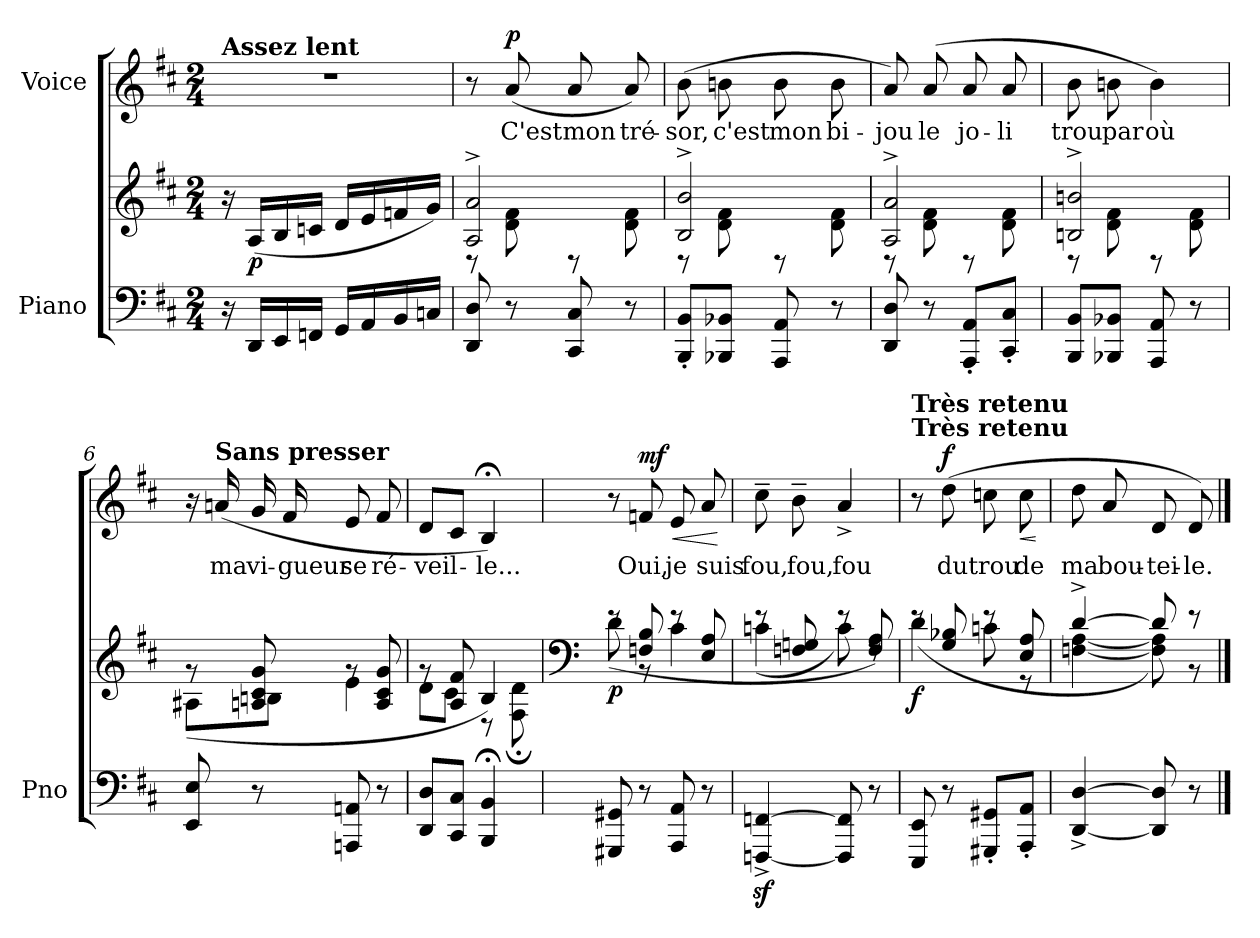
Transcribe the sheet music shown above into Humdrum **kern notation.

**kern	**kern	**dynam	**kern	**text	**dynam
*part2	*part2	*part2	*part1	*part1	*part1
*staff3	*staff2	*staff2/3	*staff1	*staff1	*staff1
*I"Piano	*	*	*I"Voice	*	*
*I'Pno	*	*	*	*	*
*clefF4	*clefG2	*	*clefG2	*	*
*k[f#c#]	*k[f#c#]	*	*k[f#c#]	*	*
*M2/4	*M2/4	*	*M2/4	*	*
=1	=1	=1	=1	=1	=1
!	!	!	!LO:TX:a:B:t=Assez lent	!	!
16r	16r	.	2r	.	.
!	!	!LO:DY:b	!	!	!
16DD/LL	(16A/LL	p	.	.	.
16EE/	16B/	.	.	.	.
16FFn/JJ	16cn/JJ	.	.	.	.
16GG/LL	16d/LL	.	.	.	.
16AA/	16e/	.	.	.	.
16BB/	16fn/	.	.	.	.
16Cn/JJ	16g/JJ)	.	.	.	.
=2	=2	=2	=2	=2	=2
*	*^	*	*	*	*
8DD/ 8D/	2A/^ 2a/^	8r	.	8r	.	.
!	!	!	!	!	!LO:LY:b	!LO:DY:b
8r	.	8d\ 8f#i\	.	(>8a/	C'est	p
!	!	!	!	!	!LO:LY:b	!
8CC#i/ 8C#i/	.	8r	.	8a/	mon	.
!	!	!	!	!	!LO:LY:b	!
8r	.	8d\ 8f#\	.	8a/)	tré-	.
=3	=3	=3	=3	=3	=3	=3
!	!	!	!	!	!LO:LY:b	!
8BBB/' 8BB/'L	2B/^ 2b/^	8r	.	(8b\	-sor,	.
!	!	!	!	!	!LO:LY:b	!
8BBB-X/ 8BB-X/J	.	8d\ 8f#\	.	8bni\	c'est	.
!	!	!	!	!	!LO:LY:b	!
8AAA/ 8AA/	.	8r	.	8b\	mon	.
!	!	!	!	!	!LO:LY:b	!
8r	.	8d\ 8f#\	.	8b\	bi-	.
!!LO:LB:g=z
=4	=4	=4	=4	=4	=4	=4
!	!	!	!	!	!LO:LY:b	!
8DD/ 8D/	2A/^ 2a/^	8r	.	8a/)	-jou	.
!	!	!	!	!	!LO:LY:b	!
8r	.	8d\ 8f#\	.	(8a/	le	.
!	!	!	!	!	!LO:LY:b	!
8AAA/' 8AA/'L	.	8r	.	8a/	jo-	.
!	!	!	!	!	!LO:LY:b	!
8CC#/' 8C#/'J	.	8d\ 8f#\	.	8a/	-li	.
=5	=5	=5	=5	=5	=5	=5
!	!	!	!	!	!LO:LY:b	!
8BBB/ 8BB/L	2Bni/^ 2bni/^	8r	.	8b\	trou	.
!	!	!	!	!	!LO:LY:b	!
8BBB-X/ 8BB-X/J	.	8d\ 8f#\	.	8bni\	par	.
!	!	!	!	!	!LO:LY:b	!
8AAA/ 8AA/	.	8r	.	4b\)	où	.
8r	.	8d\ 8f#\	.	.	.	.
=6	=6	=6	=6	=6	=6	=6
8EE/ 8E/	8rg	(8A#X\L	.	16r	.	.
!	!	!	!	!LO:TX:a:B:t=Sans presser	!	!
!	!	!	!	!	!LO:LY:b	!
.	.	.	.	(16ani/	ma	.
!	!	!	!	!	!LO:LY:b	!
8r	8Ani/ 8c#i/ 8g/	8Bn\J	.	16g/	vi-	.
!	!	!	!	!	!LO:LY:b	!
.	.	.	.	16f#/	-gueur	.
!	!	!	!	!	!LO:LY:b	!
8AAAni/ 8AAni/	8rg	4e\	.	8e/	se	.
!	!	!	!	!	!LO:LY:b	!
8r	8A/ 8c#/ 8g/	.	.	8f#/	ré-	.
=7	=7	=7	=7	=7	=7	=7
!	!	!	!	!	!LO:LY:b	!
8DD/ 8D/L	8rg	8d\L	.	8d/L	-veil-	.
8CC#/ 8C#/J	8A/ 8f#/	8c#\J	.	8c#/J	.	.
!	!	!	!	!	!LO:LY:b	!
4BBB/;< 4BB/;<	4B/)	8r	.	4B;</)	-le...	.
.	.	8F#\;< 8d\;<	.	.	.	.
!!LO:LB:g=z
=8	=8	=8	=8	=8	=8	=8
*	*clefF4	*	*	*	*	*
!	!	!	!LO:DY:b	!	!	!
8GGG#X/ 8GG#X/	8re	(8d\	p	8r	.	.
!	!	!	!	!	!LO:LY:b	!LO:HP:b
!	!	!	!	!	!	!LO:DY:n=1:b
8r	8Fn/ 8B/	8r	.	8fn/	Oui,	< mf
!	!	!	!	!	!LO:LY:b	!
8AAA/ 8AA/	8re	4c#i\	.	8e/	je	.
!	!	!	!	!	!LO:LY:b	!
8r	8E/ 8A/	.	.	8a/	suis	.
*	*v	*v	*	*	*	*
.	.	.	.	.	[
=9	=9	=9	=9	=9	=9
*	*^	*	*	*	*
!	!	!	!	!	!LO:LY:b	!
[4FFFn/z<^ [4FFn/z<^	8re	(>4cn\	.	8cc#~\	fou,	.
!	!	!	!	!	!LO:LY:b	!
.	8Fn/ 8Gn/	.	.	8b~\	fou,	.
!	!	!	!	!	!LO:LY:b	!
8FFF/] 8FF/]	8re	8c\)	.	4a^/	fou	.
8r	8F/ 8A/)	8rF	.	.	.	.
=10	=10	=10	=10	=10	=10	=10
!	!	!	!	!LO:TX:a:B:t=Très retenu	!	!
!	!	!	!	!LO:TX:a:B:t=Très retenu	!	!
!	!	!	!LO:DY:b	!	!	!
8EEE/ 8EE/	8re	(4d\	f	8r	.	.
!	!	!	!	!	!LO:LY:b	!LO:DY:b
8r	8G/ 8B-X/	.	.	(8dd\	du	f
!	!	!	!	!	!LO:LY:b	!
8GGG#X/' 8GG#X/'L	8re	8cn\	.	8ccn\	trou	.
!	!	!	!	!	!LO:LY:b	!LO:HP:b
8AAA/' 8AA/'J	8E/ 8A/	8r	.	8cc\	de	<
*	*v	*v	*	*	*	*
.	.	.	.	.	[
=11	=11	=11	=11	=11	=11
*	*^	*	*	*	*
!	!	!	!	!	!LO:LY:b	!
[4DD/^ [4D/^	[4d^/	[4Fn\ [4A\	.	8dd\	ma	.
!	!	!	!	!	!LO:LY:b	!
.	.	.	.	8a/	bou-	.
!	!	!	!	!	!LO:LY:b	!
8DD/] 8D/]	8d/]	8F\] 8A\])	.	8d/	-tei-	.
!	!	!	!	!	!LO:LY:b	!
8r	8r	8r	.	8d/)	-le.	.
*	*v	*v	*	*	*	*
==	==	==	==	==	==
*-	*-	*-	*-	*-	*-
